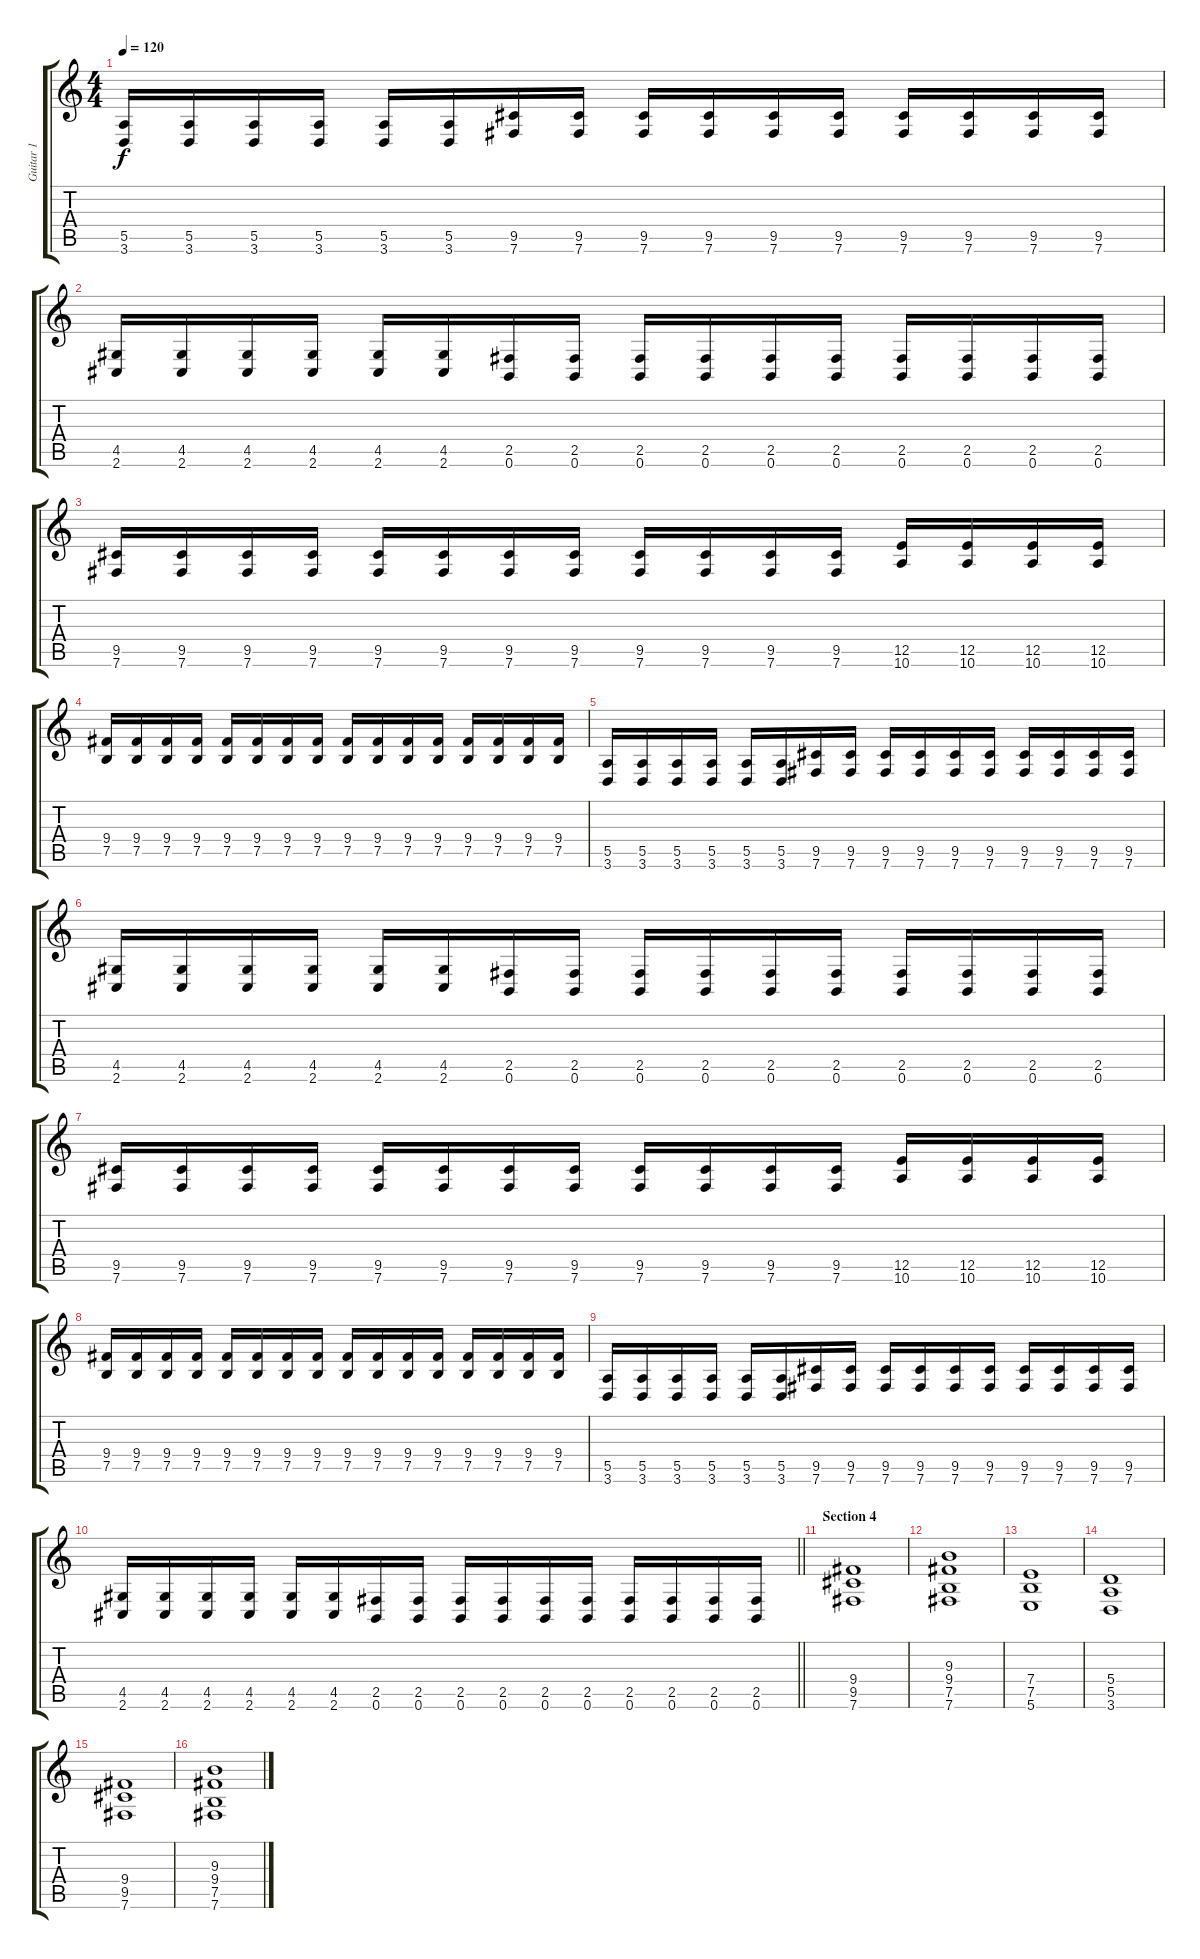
\track ("Guitar 1" "Guitar 1") {instrument distortionguitar}
\staff {score tabs}
\tuning (B3 Gb3 D3 A2 E2 B1) {hide}
\ts (4 4)
\tempo 120
\clef g2
\ks c
(5.5 3.6).16{dy f} (5.5 3.6).16 (5.5 3.6).16 (5.5 3.6).16 (5.5 3.6).16 (5.5 3.6).16 (9.5 7.6).16 (9.5 7.6).16 (9.5 7.6).16 (9.5 7.6).16 (9.5 7.6).16 (9.5 7.6).16 (9.5 7.6).16 (9.5 7.6).16 (9.5 7.6).16 (9.5 7.6).16 |
(4.5 2.6).16 (4.5 2.6).16 (4.5 2.6).16 (4.5 2.6).16 (4.5 2.6).16 (4.5 2.6).16 (2.5 0.6).16 (2.5 0.6).16 (2.5 0.6).16 (2.5 0.6).16 (2.5 0.6).16 (2.5 0.6).16 (2.5 0.6).16 (2.5 0.6).16 (2.5 0.6).16 (2.5 0.6).16 |
(9.5 7.6).16 (9.5 7.6).16 (9.5 7.6).16 (9.5 7.6).16 (9.5 7.6).16 (9.5 7.6).16 (9.5 7.6).16 (9.5 7.6).16 (9.5 7.6).16 (9.5 7.6).16 (9.5 7.6).16 (9.5 7.6).16 (12.5 10.6).16 (12.5 10.6).16 (12.5 10.6).16 (12.5 10.6).16 |
(9.4 7.5).16 (9.4 7.5).16 (9.4 7.5).16 (9.4 7.5).16 (9.4 7.5).16 (9.4 7.5).16 (9.4 7.5).16 (9.4 7.5).16 (9.4 7.5).16 (9.4 7.5).16 (9.4 7.5).16 (9.4 7.5).16 (9.4 7.5).16 (9.4 7.5).16 (9.4 7.5).16 (9.4 7.5).16 |
(5.5 3.6).16 (5.5 3.6).16 (5.5 3.6).16 (5.5 3.6).16 (5.5 3.6).16 (5.5 3.6).16 (9.5 7.6).16 (9.5 7.6).16 (9.5 7.6).16 (9.5 7.6).16 (9.5 7.6).16 (9.5 7.6).16 (9.5 7.6).16 (9.5 7.6).16 (9.5 7.6).16 (9.5 7.6).16 |
(4.5 2.6).16 (4.5 2.6).16 (4.5 2.6).16 (4.5 2.6).16 (4.5 2.6).16 (4.5 2.6).16 (2.5 0.6).16 (2.5 0.6).16 (2.5 0.6).16 (2.5 0.6).16 (2.5 0.6).16 (2.5 0.6).16 (2.5 0.6).16 (2.5 0.6).16 (2.5 0.6).16 (2.5 0.6).16 |
(9.5 7.6).16 (9.5 7.6).16 (9.5 7.6).16 (9.5 7.6).16 (9.5 7.6).16 (9.5 7.6).16 (9.5 7.6).16 (9.5 7.6).16 (9.5 7.6).16 (9.5 7.6).16 (9.5 7.6).16 (9.5 7.6).16 (12.5 10.6).16 (12.5 10.6).16 (12.5 10.6).16 (12.5 10.6).16 |
(9.4 7.5).16 (9.4 7.5).16 (9.4 7.5).16 (9.4 7.5).16 (9.4 7.5).16 (9.4 7.5).16 (9.4 7.5).16 (9.4 7.5).16 (9.4 7.5).16 (9.4 7.5).16 (9.4 7.5).16 (9.4 7.5).16 (9.4 7.5).16 (9.4 7.5).16 (9.4 7.5).16 (9.4 7.5).16 |
(5.5 3.6).16 (5.5 3.6).16 (5.5 3.6).16 (5.5 3.6).16 (5.5 3.6).16 (5.5 3.6).16 (9.5 7.6).16 (9.5 7.6).16 (9.5 7.6).16 (9.5 7.6).16 (9.5 7.6).16 (9.5 7.6).16 (9.5 7.6).16 (9.5 7.6).16 (9.5 7.6).16 (9.5 7.6).16 |
\barLineRight lightlight
(4.5 2.6).16 (4.5 2.6).16 (4.5 2.6).16 (4.5 2.6).16 (4.5 2.6).16 (4.5 2.6).16 (2.5 0.6).16 (2.5 0.6).16 (2.5 0.6).16 (2.5 0.6).16 (2.5 0.6).16 (2.5 0.6).16 (2.5 0.6).16 (2.5 0.6).16 (2.5 0.6).16 (2.5 0.6).16 |
\section ("" "Section 4")
(9.4 9.5 7.6).1 |
(9.3 9.4 7.5 7.6).1 |
(7.4 7.5 5.6).1 |
(5.4 5.5 3.6).1 |
(9.4 9.5 7.6).1 |
(9.3 9.4 7.5 7.6).1
